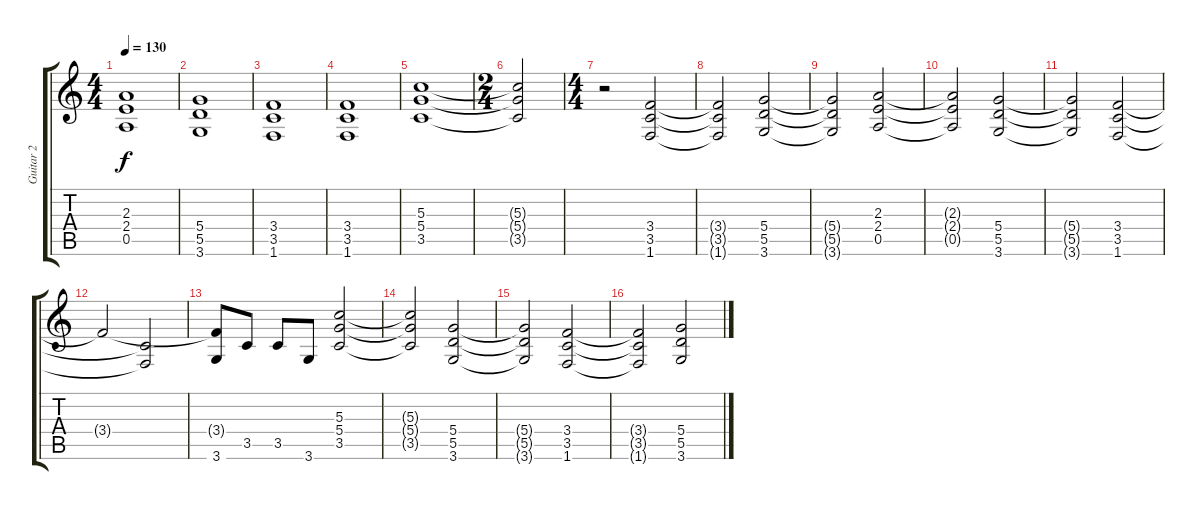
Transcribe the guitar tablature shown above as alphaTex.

\track ("Guitar 2" "Guitar 2") {instrument electricguitarclean}
\staff {score tabs}
\tuning (E4 B3 G3 D3 A2 E2) {hide}
\ts (4 4)
\tempo 130
\clef g2
\ks c
(2.3 2.4 0.5).1{dy f} |
(5.4 5.5 3.6).1 |
(3.4 3.5 1.6).1 |
(3.4 3.5 1.6).1 |
(5.3 5.4 3.5).1 |
\ts (2 4)
(5.3{t} 5.4{t} 3.5{t}).2 |
\ts (4 4)
r.2 (3.4 3.5 1.6).2 |
(3.4{t} 3.5{t} 1.6{t}).2 (5.4 5.5 3.6).2 |
(5.4{t} 5.5{t} 3.6{t}).2 (2.3 2.4 0.5).2 |
(2.3{t} 2.4{t} 0.5{t}).2 (5.4 5.5 3.6).2 |
(5.4{t} 5.5{t} 3.6{t}).2 (3.4 3.5 1.6).2 |
3.4{t}.2 (3.5{t} 1.6{t}).2 |
(3.4{t} 3.6).8 3.5.8 3.5.8 3.6.8 (5.3 5.4 3.5).2 |
(5.3{t} 5.4{t} 3.5{t}).2 (5.4 5.5 3.6).2 |
(5.4{t} 5.5{t} 3.6{t}).2 (3.4 3.5 1.6).2 |
(3.4{t} 3.5{t} 1.6{t}).2 (5.4 5.5 3.6).2
